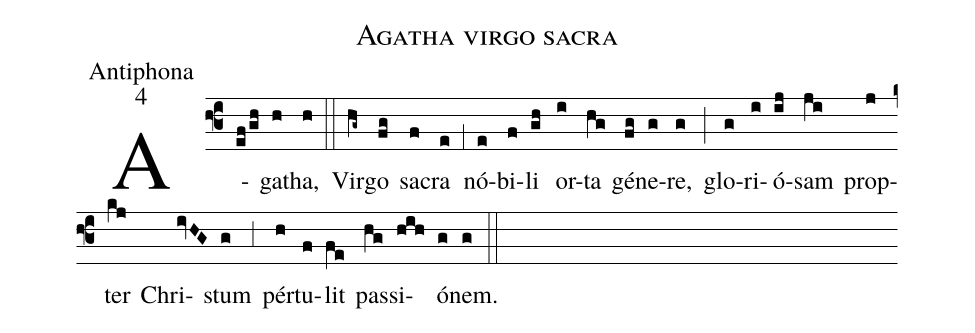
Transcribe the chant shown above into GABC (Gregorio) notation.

name:Agatha virgo sacra;
office-part:Antiphona;
mode:4;
%%
(f3) A(ef/gh)ga(h)tha,(h) (::)
Vir(hg~)go(fg) sa(f)cra(e) (,1) nó(e)bi(f)li(gh) or(i)ta(hg) gé(fg)ne(g)re,(g) (;) glo(g)ri(i)ó(ij)sam(ji) prop(j)ter(kj) Chri(ivHG)stum(g) (,3) pér(h)tu(f)lit(fe) pas(hg)si(hih)ó(g)nem.(g) (::)
